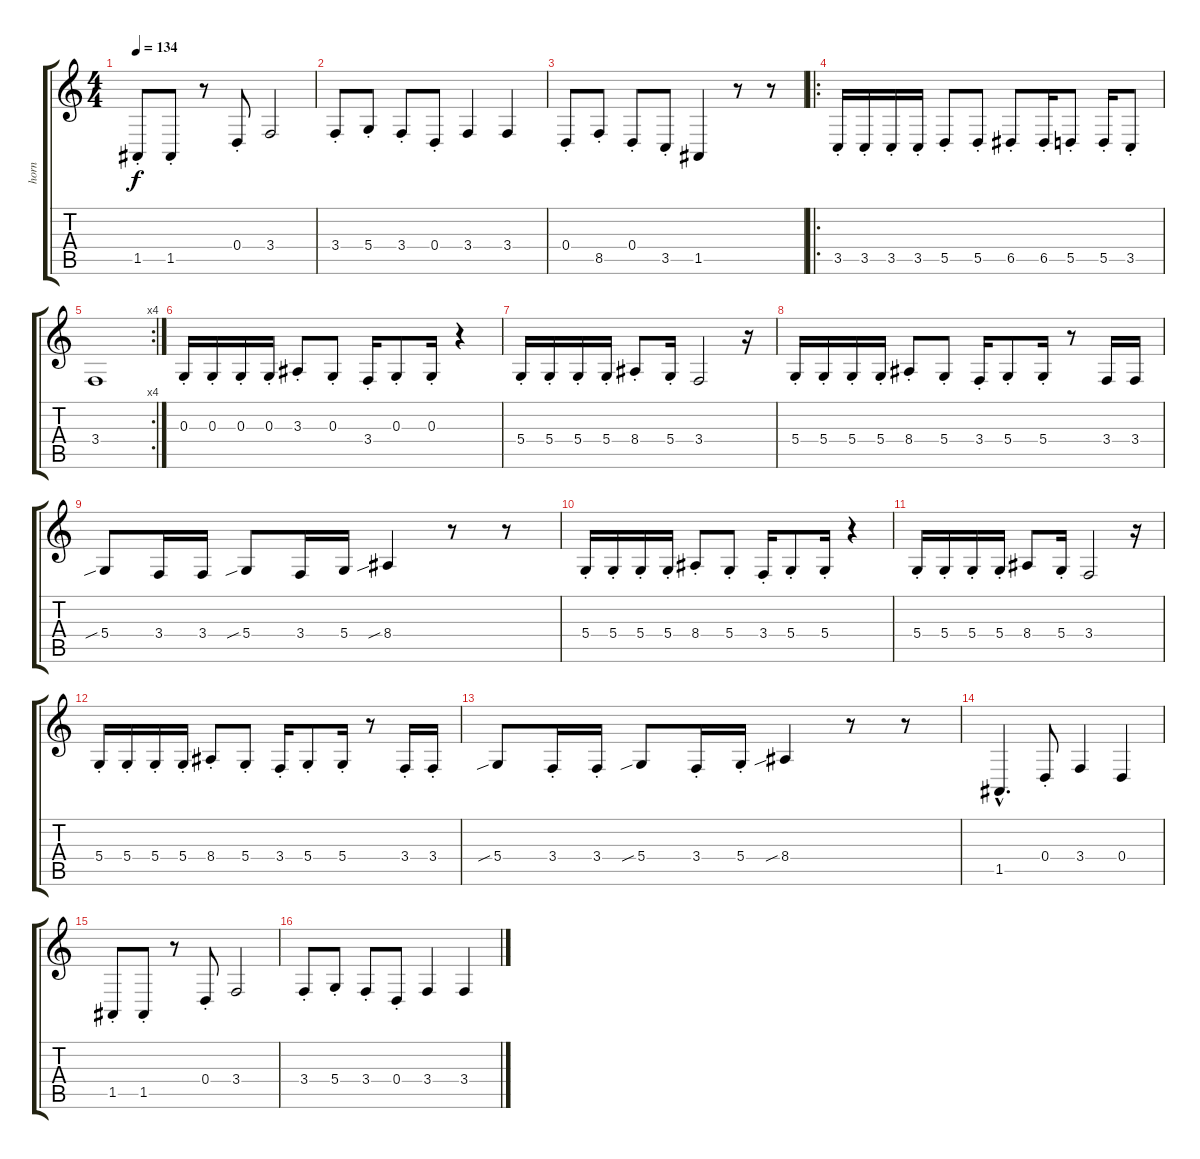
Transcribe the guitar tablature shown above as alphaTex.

\track ("horn" "horn") {instrument trombone}
\staff {score tabs}
\tuning (E4 B3 G3 D3 A2 E2) {hide}
\ts (4 4)
\tempo 134
\clef g2
\ks c
1.5{st}.8{dy f} 1.5{st}.8 r.8 0.4{st}.8 3.4.2 |
3.4{st}.8 5.4{st}.8 3.4{st}.8 0.4{st}.8 3.4.4 3.4.4 |
0.4{st}.8 8.5{st}.8 0.4{st}.8 3.5{st}.8 1.5.4 r.8 r.8 |
\ro
3.5{st}.16 3.5{st}.16 3.5{st}.16 3.5{st}.16 5.5{st}.8 5.5{st}.8 6.5{st}.8 6.5{st}.16 5.5{st}.8 5.5{st}.16 3.5{st}.8 |
\rc 4
3.4.1 |
0.3{st}.16 0.3{st}.16 0.3{st}.16 0.3{st}.16 3.3{st}.8 0.3{st}.8 3.4{st}.16 0.3{st}.8 0.3{st}.16 r.4 |
5.4{st}.16 5.4{st}.16 5.4{st}.16 5.4{st}.16 8.4{st}.8 5.4{st}.16 3.4.2 r.16 |
5.4{st}.16 5.4{st}.16 5.4{st}.16 5.4{st}.16 8.4{st}.8 5.4{st}.8 3.4{st}.16 5.4{st}.8 5.4{st}.16 r.8 3.4.16 3.4.16 |
5.4{sib}.8 3.4.16 3.4.16 5.4{sib}.8 3.4.16 5.4.16 8.4{sib}.4 r.8 r.8 |
5.4{st}.16 5.4{st}.16 5.4{st}.16 5.4{st}.16 8.4{st}.8 5.4{st}.8 3.4{st}.16 5.4{st}.8 5.4{st}.16 r.4 |
5.4{st}.16 5.4{st}.16 5.4{st}.16 5.4{st}.16 8.4.8 5.4{st}.16 3.4.2 r.16 |
5.4{st}.16 5.4{st}.16 5.4{st}.16 5.4{st}.16 8.4{st}.8 5.4{st}.8 3.4{st}.16 5.4{st}.8 5.4{st}.16 r.8 3.4{st}.16 3.4{st}.16 |
5.4{sib}.8 3.4{st}.16 3.4{st}.16 5.4{sib}.8 3.4{st}.16 5.4{st}.16 8.4{sib}.4 r.8 r.8 |
1.5{hac}.4{d} 0.4{st}.8 3.4.4 0.4.4 |
1.5{st}.8 1.5{st}.8 r.8 0.4{st}.8 3.4.2 |
3.4{st}.8 5.4{st}.8 3.4{st}.8 0.4{st}.8 3.4.4 3.4.4
